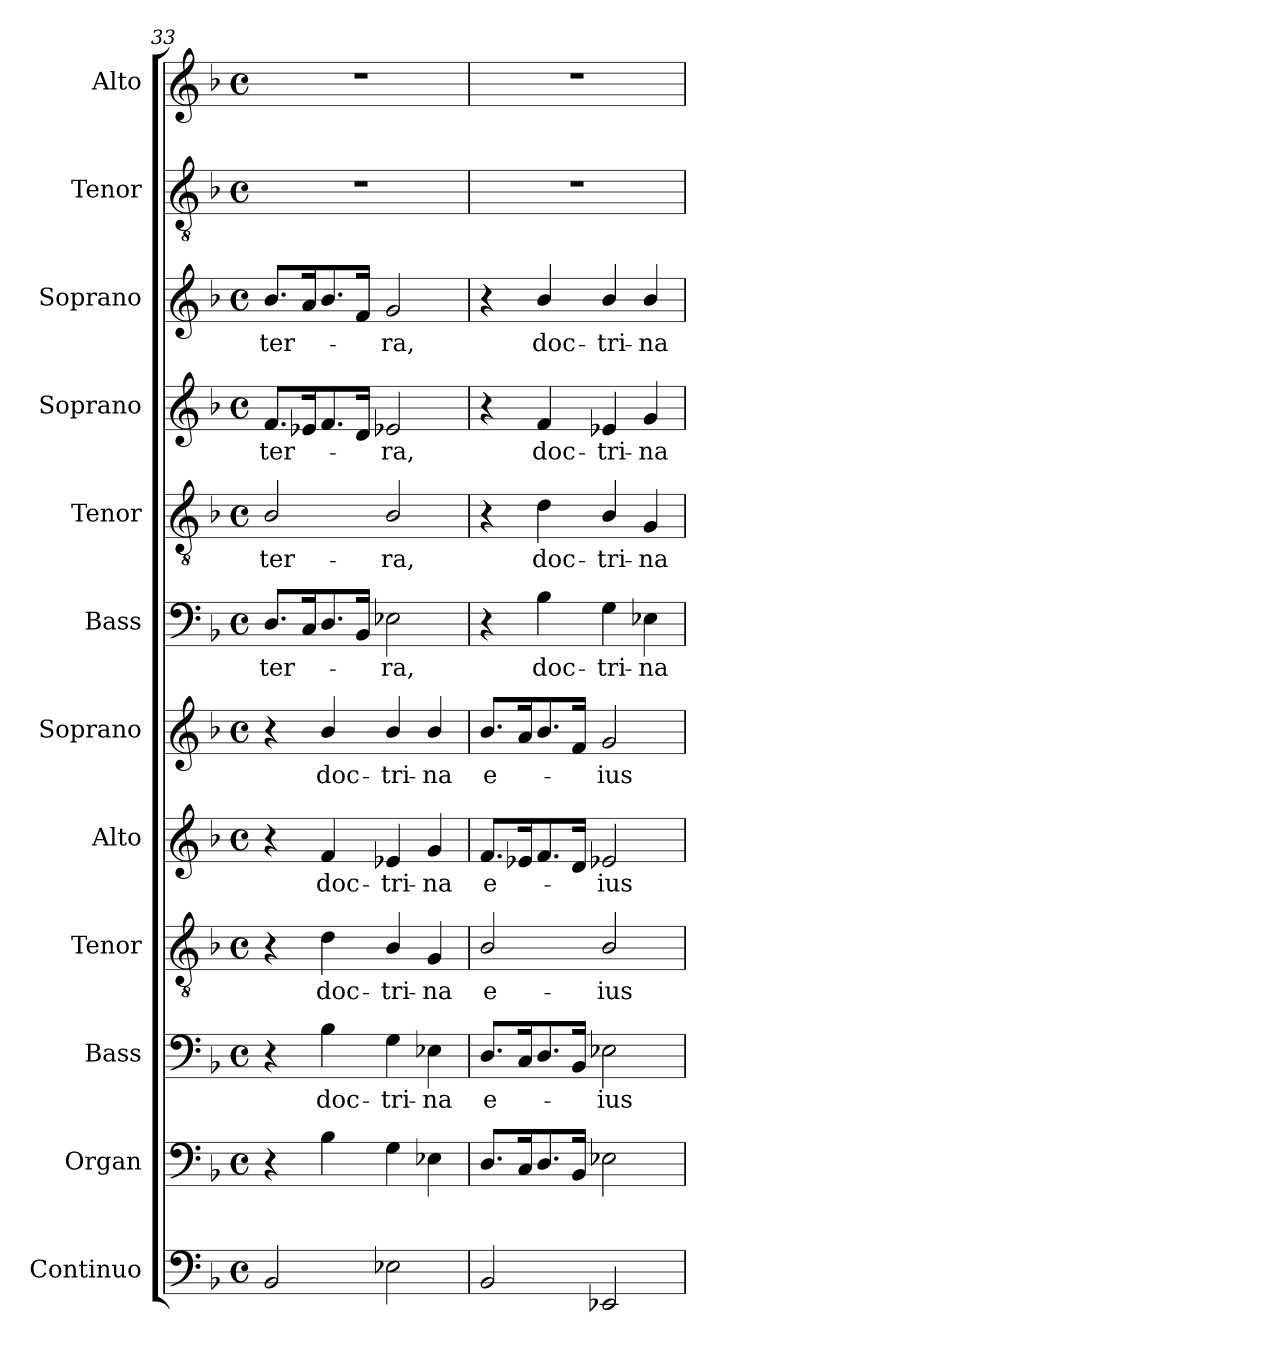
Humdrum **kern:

**kern	**kern	**kern	**text	**kern	**text	**kern	**text	**kern	**text	**kern	**text	**kern	**text	**kern	**text	**kern	**text	**kern	**kern
*part12	*part11	*part10	*part10	*part9	*part9	*part8	*part8	*part7	*part7	*part6	*part6	*part5	*part5	*part4	*part4	*part3	*part3	*part2	*part1
*staff12	*staff11	*staff10	*staff10	*staff9	*staff9	*staff8	*staff8	*staff7	*staff7	*staff6	*staff6	*staff5	*staff5	*staff4	*staff4	*staff3	*staff3	*staff2	*staff1
*I"Continuo	*I"Organ	*I"Bass	*	*I"Tenor	*	*I"Alto	*	*I"Soprano	*	*I"Bass	*	*I"Tenor	*	*I"Soprano	*	*I"Soprano	*	*I"Tenor	*I"Alto
*I'Cont.	*I'Org.	*I'B.	*	*I'T.	*	*I'A.	*	*I'S.	*	*I'B.	*	*I'T.	*	*I'S.	*	*I'S.	*	*I'T.	*I'A.
*clefF4	*clefF4	*clefF4	*	*clefGv2	*	*clefG2	*	*clefG2	*	*clefF4	*	*clefGv2	*	*clefG2	*	*clefG2	*	*clefGv2	*clefG2
*	*	*	*	*ITrd7c12	*	*	*	*	*	*	*	*ITrd7c12	*	*	*	*	*	*ITrd7c12	*
*k[b-]	*k[b-]	*k[b-]	*	*k[b-]	*	*k[b-]	*	*k[b-]	*	*k[b-]	*	*k[b-]	*	*k[b-]	*	*k[b-]	*	*k[b-]	*k[b-]
*F:	*F:	*F:	*	*F:	*	*F:	*	*F:	*	*F:	*	*F:	*	*F:	*	*F:	*	*F:	*F:
*M4/4	*M4/4	*M4/4	*	*M4/4	*	*M4/4	*	*M4/4	*	*M4/4	*	*M4/4	*	*M4/4	*	*M4/4	*	*M4/4	*M4/4
*met(c)	*met(c)	*met(c)	*	*met(c)	*	*met(c)	*	*met(c)	*	*met(c)	*	*met(c)	*	*met(c)	*	*met(c)	*	*met(c)	*met(c)
=33	=33	=33	=33	=33	=33	=33	=33	=33	=33	=33	=33	=33	=33	=33	=33	=33	=33	=33	=33
!	!	!	!	!	!	!	!	!	!	!	!LO:LY:b:color=#000000	!	!	!	!	!	!	!	!
!	!	!	!	!	!	!	!	!	!	!	!	!	!LO:LY:b:color=#000000	!	!	!	!	!	!
!	!	!	!	!	!	!	!	!	!	!	!	!	!	!	!LO:LY:b:color=#000000	!	!	!	!
!	!	!	!	!	!	!	!	!	!	!	!	!	!	!	!	!	!LO:LY:b:color=#000000	!	!
2BB-i/	4r	4r	.	4r	.	4r	.	4r	.	8.Di/L	ter-	2BB-i/	ter-	8.fi/L	ter-	8.b-i/L	ter-	1r	1r
.	.	.	.	.	.	.	.	.	.	16Ci/k	.	.	.	16e-Xi/k	.	16ai/k	.	.	.
!	!	!	!LO:LY:b:color=#000000	!	!	!	!	!	!	!	!	!	!	!	!	!	!	!	!
!	!	!	!	!	!LO:LY:b:color=#000000	!	!	!	!	!	!	!	!	!	!	!	!	!	!
!	!	!	!	!	!	!	!LO:LY:b:color=#000000	!	!	!	!	!	!	!	!	!	!	!	!
!	!	!	!	!	!	!	!	!	!LO:LY:b:color=#000000	!	!	!	!	!	!	!	!	!	!
.	4B-i\	4B-i\	doc-	4Di\	doc-	4fi/	doc-	4b-i/	doc-	8.Di/	.	.	.	8.fi/	.	8.b-i/	.	.	.
.	.	.	.	.	.	.	.	.	.	16BB-i/Jk	.	.	.	16di/Jk	.	16fi/Jk	.	.	.
!	!	!	!LO:LY:b:color=#000000	!	!	!	!	!	!	!	!	!	!	!	!	!	!	!	!
!	!	!	!	!	!LO:LY:b:color=#000000	!	!	!	!	!	!	!	!	!	!	!	!	!	!
!	!	!	!	!	!	!	!LO:LY:b:color=#000000	!	!	!	!	!	!	!	!	!	!	!	!
!	!	!	!	!	!	!	!	!	!LO:LY:b:color=#000000	!	!	!	!	!	!	!	!	!	!
!	!	!	!	!	!	!	!	!	!	!	!LO:LY:b:color=#000000	!	!	!	!	!	!	!	!
!	!	!	!	!	!	!	!	!	!	!	!	!	!LO:LY:b:color=#000000	!	!	!	!	!	!
!	!	!	!	!	!	!	!	!	!	!	!	!	!	!	!LO:LY:b:color=#000000	!	!	!	!
!	!	!	!	!	!	!	!	!	!	!	!	!	!	!	!	!	!LO:LY:b:color=#000000	!	!
2E-Xi\	4Gi\	4Gi\	-tri-	4BB-i/	-tri-	4e-Xi/	-tri-	4b-i/	-tri-	2E-i\	-ra,	2BB-i/	-ra,	2e-Xi/	-ra,	2gi/	-ra,	.	.
!	!	!	!LO:LY:b:color=#000000	!	!	!	!	!	!	!	!	!	!	!	!	!	!	!	!
!	!	!	!	!	!LO:LY:b:color=#000000	!	!	!	!	!	!	!	!	!	!	!	!	!	!
!	!	!	!	!	!	!	!LO:LY:b:color=#000000	!	!	!	!	!	!	!	!	!	!	!	!
!	!	!	!	!	!	!	!	!	!LO:LY:b:color=#000000	!	!	!	!	!	!	!	!	!	!
.	4E-Xi\	4E-Xi\	-na	4GGi/	-na	4gi/	-na	4b-i/	-na	.	.	.	.	.	.	.	.	.	.
=34	=34	=34	=34	=34	=34	=34	=34	=34	=34	=34	=34	=34	=34	=34	=34	=34	=34	=34	=34
!	!	!	!LO:LY:b:color=#000000	!	!	!	!	!	!	!	!	!	!	!	!	!	!	!	!
!	!	!	!	!	!LO:LY:b:color=#000000	!	!	!	!	!	!	!	!	!	!	!	!	!	!
!	!	!	!	!	!	!	!LO:LY:b:color=#000000	!	!	!	!	!	!	!	!	!	!	!	!
!	!	!	!	!	!	!	!	!	!LO:LY:b:color=#000000	!	!	!	!	!	!	!	!	!	!
2BB-i/	8.Di/L	8.Di/L	e-	2BB-i/	e-	8.fi/L	e-	8.b-i/L	e-	4r	.	4r	.	4r	.	4r	.	1r	1r
.	16Ci/k	16Ci/k	.	.	.	16e-Xi/k	.	16ai/k	.	.	.	.	.	.	.	.	.	.	.
!	!	!	!	!	!	!	!	!	!	!	!LO:LY:b:color=#000000	!	!	!	!	!	!	!	!
!	!	!	!	!	!	!	!	!	!	!	!	!	!LO:LY:b:color=#000000	!	!	!	!	!	!
!	!	!	!	!	!	!	!	!	!	!	!	!	!	!	!LO:LY:b:color=#000000	!	!	!	!
!	!	!	!	!	!	!	!	!	!	!	!	!	!	!	!	!	!LO:LY:b:color=#000000	!	!
.	8.Di/	8.Di/	.	.	.	8.fi/	.	8.b-i/	.	4B-i\	doc-	4Di\	doc-	4fi/	doc-	4b-i/	doc-	.	.
.	16BB-i/Jk	16BB-i/Jk	.	.	.	16di/Jk	.	16fi/Jk	.	.	.	.	.	.	.	.	.	.	.
!	!	!	!LO:LY:b:color=#000000	!	!	!	!	!	!	!	!	!	!	!	!	!	!	!	!
!	!	!	!	!	!LO:LY:b:color=#000000	!	!	!	!	!	!	!	!	!	!	!	!	!	!
!	!	!	!	!	!	!	!LO:LY:b:color=#000000	!	!	!	!	!	!	!	!	!	!	!	!
!	!	!	!	!	!	!	!	!	!LO:LY:b:color=#000000	!	!	!	!	!	!	!	!	!	!
!	!	!	!	!	!	!	!	!	!	!	!LO:LY:b:color=#000000	!	!	!	!	!	!	!	!
!	!	!	!	!	!	!	!	!	!	!	!	!	!LO:LY:b:color=#000000	!	!	!	!	!	!
!	!	!	!	!	!	!	!	!	!	!	!	!	!	!	!LO:LY:b:color=#000000	!	!	!	!
!	!	!	!	!	!	!	!	!	!	!	!	!	!	!	!	!	!LO:LY:b:color=#000000	!	!
2EE-Xi/	2E-Xi\	2E-Xi\	-ius	2BB-i/	-ius	2e-Xi/	-ius	2gi/	-ius	4Gi\	-tri-	4BB-i/	-tri-	4e-Xi/	-tri-	4b-i/	-tri-	.	.
!	!	!	!	!	!	!	!	!	!	!	!LO:LY:b:color=#000000	!	!	!	!	!	!	!	!
!	!	!	!	!	!	!	!	!	!	!	!	!	!LO:LY:b:color=#000000	!	!	!	!	!	!
!	!	!	!	!	!	!	!	!	!	!	!	!	!	!	!LO:LY:b:color=#000000	!	!	!	!
!	!	!	!	!	!	!	!	!	!	!	!	!	!	!	!	!	!LO:LY:b:color=#000000	!	!
.	.	.	.	.	.	.	.	.	.	4E-Xi\	-na	4GGi/	-na	4gi/	-na	4b-i/	-na	.	.
=	=	=	=	=	=	=	=	=	=	=	=	=	=	=	=	=	=	=	=
*-	*-	*-	*-	*-	*-	*-	*-	*-	*-	*-	*-	*-	*-	*-	*-	*-	*-	*-	*-
